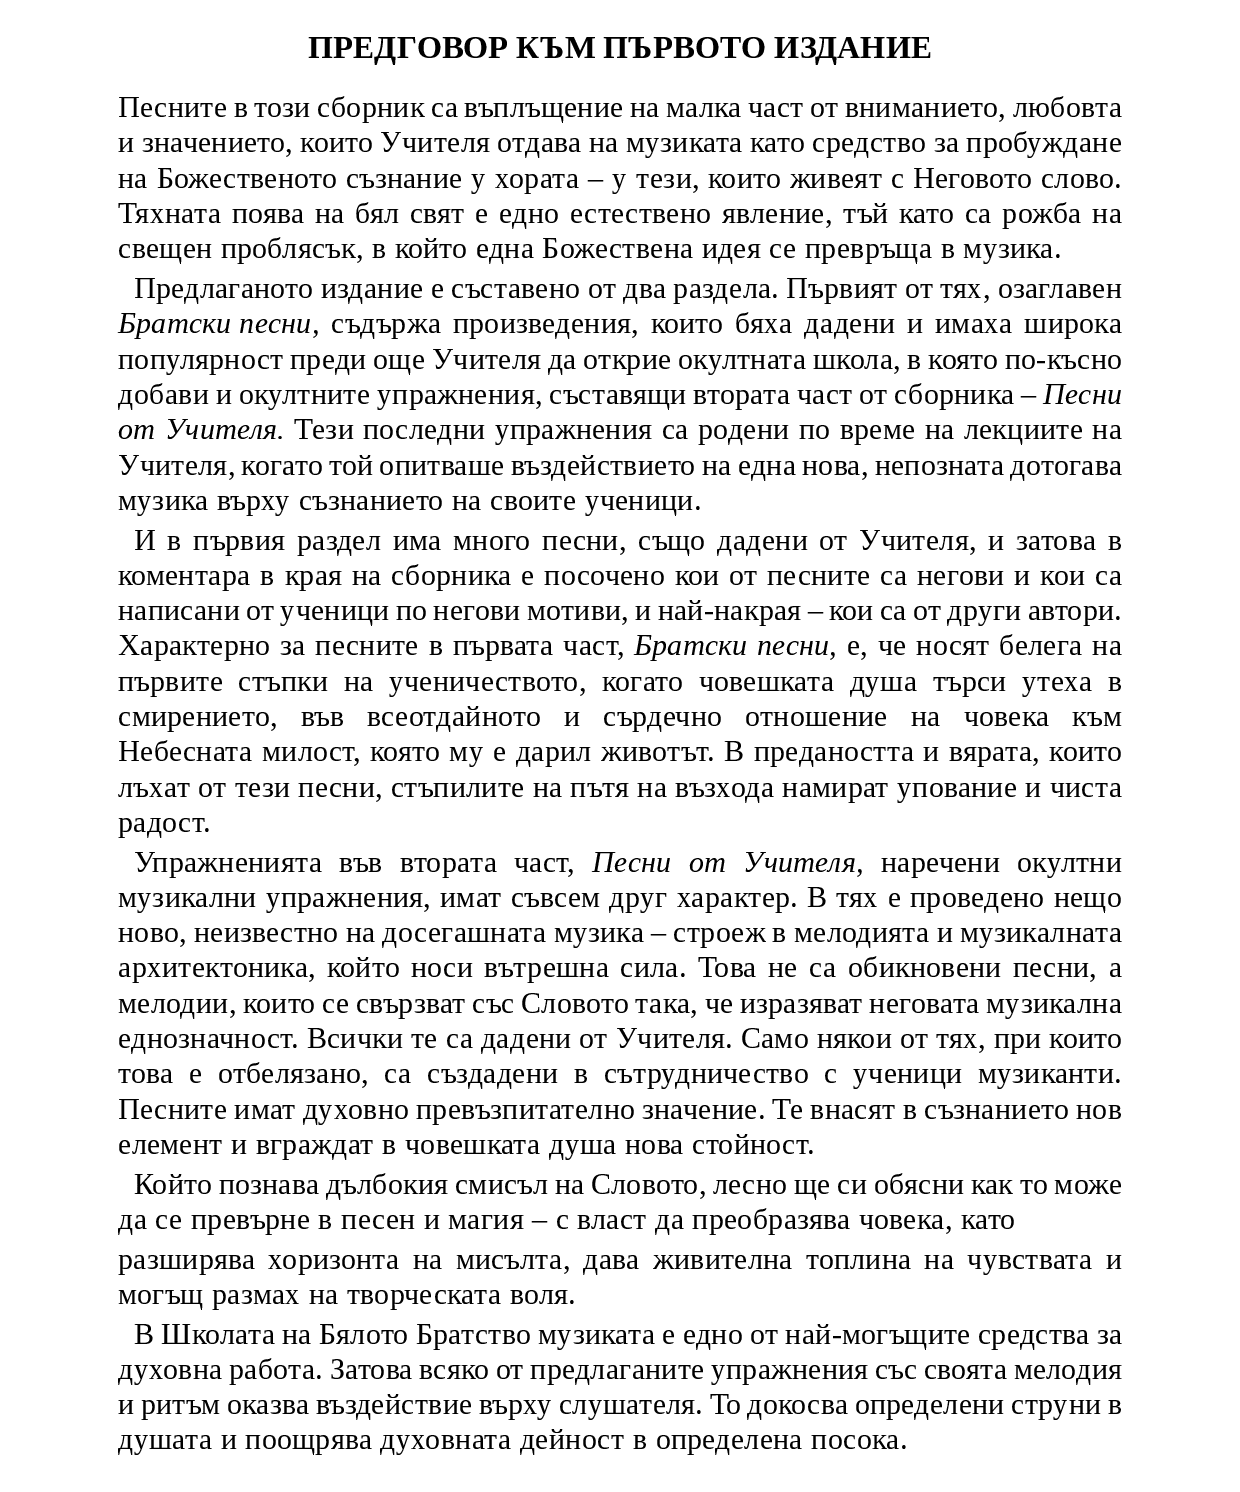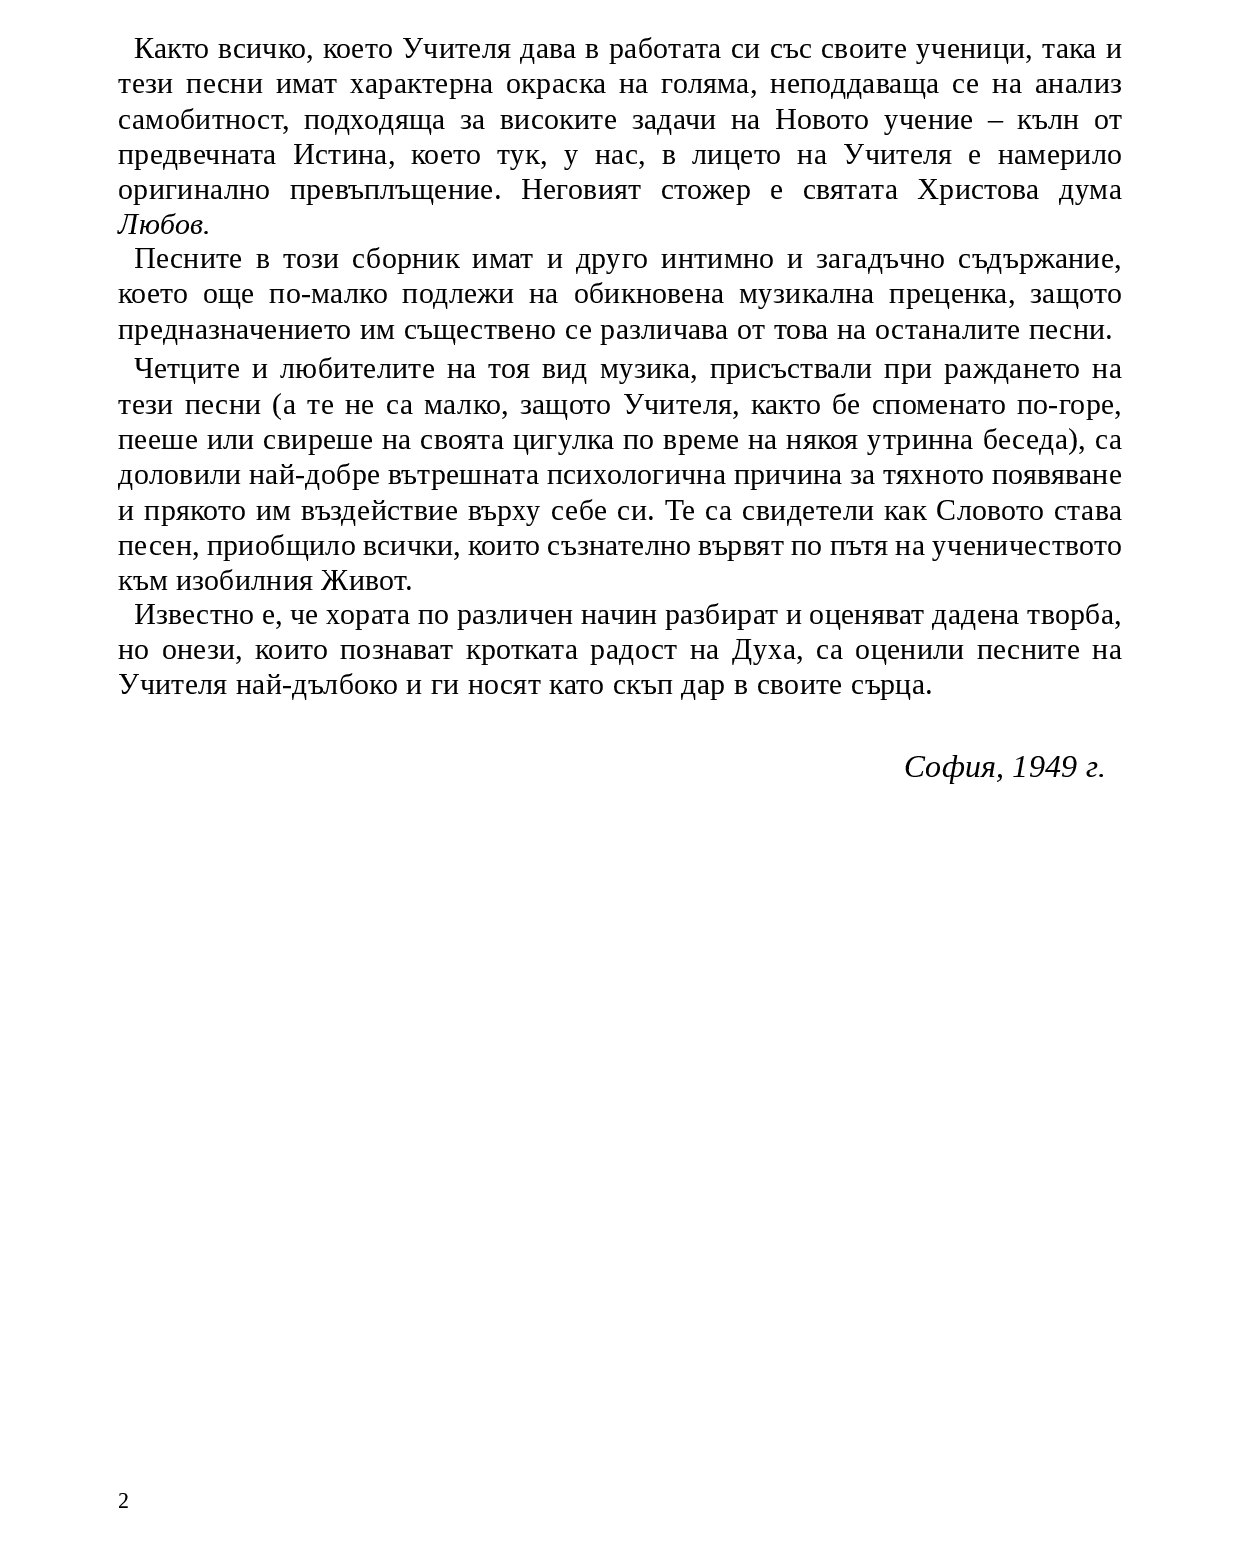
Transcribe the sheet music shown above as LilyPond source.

\version "2.24.3"

% include paper part and global functions
\include "include/globals.ily"

\bookpart {
  \paper {
    print-all-headers = ##f
    print-page-number = ##t
    print-first-page-number = ##f

    % put page numbers on the bottom
    oddHeaderMarkup = \markup ""
    evenHeaderMarkup = \markup ""
    oddFooterMarkup = \markup
    \fill-line {
      ""
      \if \should-print-page-number \fromproperty #'page:page-number-string
    }
    evenFooterMarkup = \markup
    \fill-line {
      \if \should-print-page-number \fromproperty #'page:page-number-string
      ""
    }

    left-margin = 2.0\cm
    right-margin = 2.0\cm
    top-margin = 2.5\cm
    bottom-margin = 2.0\cm
    ragged-bottom = ##t % do not spread the staves to fill the whole vertical space


  }

  \tocItem \markup "Предговор към първото издание"
  \markup \fontsize  #+3.0 { \fill-line \bold {"ПРЕДГОВОР КЪМ ПЪРВОТО ИЗДАНИЕ"} }

  \markup \fontsize #+2.5 {
    \vspace #1.5 \override #'(baseline-skip . 3.4)
    \justify {

      Песните в този сборник са въплъщение на малка част от вниманието, любовта и значението, които Учителя отдава на музиката като средство за пробуждане на Божественото съзнание у хората – у тези, които живеят с Неговото слово. Тяхната поява на
      бял свят е едно естествено явление, тъй като са рожба на свещен проблясък, в който една Божествена идея се превръща в музика.

    }
  }
  \markup \fontsize #+2.5 {
    \vspace #0.9  \override #'(baseline-skip . 3.4)
    \justify {
      \hspace #1.5

      Предлаганото издание е съставено от два раздела. Първият от тях, озаглавен \italic"Братски песни," съдържа произведения,
      които бяха дадени и имаха широка популярност преди още Учителя да открие
      окултната школа, в която по-късно добави и окултните упражнения,
      съставящи втората част от сборника – \italic"Песни" \italic"от" \italic"Учителя." Тези
      последни упражнения са родени по време на лекциите на Учителя,
      когато той опитваше въздействието на една нова, непозната
      дотогава музика върху съзнанието на своите ученици.
    }
  }

  \markup \fontsize #+2.5 {
    \vspace #0.9  \override #'(baseline-skip . 3.4)
    \justify {
      \hspace #1.5
      И в първия раздел има много песни, също дадени от Учителя,
      и затова в коментара в края на сборника е посочено кои от песните
      са негови и кои са написани от ученици по негови мотиви, и най-накрая – кои са от други автори. Характерно за песните в първата
      част, \italic"Братски" \italic"песни," е, че носят белега на първите стъпки на
      ученичеството, когато човешката душа търси утеха в смирението,
      във всеотдайното и сърдечно отношение на човека към Небесната
      милост, която му е дарил животът. В предаността и вярата, които
      лъхат от тези песни, стъпилите на пътя на възхода намират
      упование и чиста радост.
    }
  }
  \markup \fontsize #+2.5 {
    \vspace #0.9  \override #'(baseline-skip . 3.4)
    \justify {
      \hspace #1.5

      Упражненията във втората част, \italic"Песни" \italic"от" \italic"Учителя," наречени
      окултни музикални упражнения, имат съвсем друг характер. В
      тях е проведено нещо ново, неизвестно на досегашната музика
      – строеж в мелодията и музикалната архитектоника, който носи
      вътрешна сила. Това не са обикновени песни, а мелодии, които
      се свързват със Словото така, че изразяват неговата музикална
      еднозначност. Всички те са дадени от Учителя. Само някои от
      тях, при които това е отбелязано, са създадени в сътрудничество
      с ученици музиканти. Песните имат духовно превъзпитателно
      значение. Те внасят в съзнанието нов елемент и вграждат в
      човешката душа нова стойност.
    }
  }
  \markup \fontsize #+2.5 {
    \vspace #0.9  \override #'(baseline-skip . 3.4)
    \justify {
      \hspace #1.5


      Който познава дълбокия смисъл на Словото, лесно ще си обясни
      как то може да се превърне в песен и магия – с власт да преобразява човека, като

    }
  }
  \markup \fontsize #+2.5 {
    \vspace #0.9 \override #'(baseline-skip . 3.4)
    \justify {


      разширява хоризонта на мисълта, дава живителна топлина на чувствата и могъщ размах на творческата воля.

    }
  }


  \markup \fontsize #+2.5 {
    \vspace #0.9  \override #'(baseline-skip . 3.4)
    \justify {
      \hspace #1.5


      В Школата на Бялото Братство музиката е едно от най-могъщите средства за духовна работа.
      Затова всяко от предлаганите упражнения със своята мелодия и ритъм оказва въздействие върху
      слушателя. То докосва определени струни в душата и поощрява
      духовната дейност в определена посока.
    }
  }

  \markup \fontsize #+2.5 {
    \vspace #0.9  \override #'(baseline-skip . 3.4)
    \justify {
      \hspace #1.5
      Както всичко, което Учителя дава в работата си със своите
      ученици, така и тези песни имат характерна окраска на голяма,
      неподдаваща се на анализ самобитност, подходяща за високите
      задачи на Новото учение – кълн от предвечната Истина, което тук,
      у нас, в лицето на Учителя е намерило оригинално превъплъщение.
      Неговият стожер е святата Христова дума \italic"Любов."
    }
  }

  \markup \fontsize #+2.5 {
    \vspace #0.9  \override #'(baseline-skip . 3.4)
    \justify {
      \hspace #1.5

      Песните в този сборник имат и друго интимно и загадъчно
      съдържание, което още по-малко подлежи на обикновена
      музикална преценка, защото предназначението им съществено се
      различава от това на останалите песни.
    }
  }

  \markup \fontsize #+2.5 {
    \vspace #0.9  \override #'(baseline-skip . 3.4)
    \justify {
      \hspace #1.5
      Четците и любителите на тоя вид музика, присъствали при
      раждането на тези песни (а те не са малко, защото Учителя, както
      бе споменато по-горе, пееше или свиреше на своята цигулка
      по време на някоя утринна беседа), са доловили най-добре
      вътрешната психологична причина за тяхното появяване и прякото
      им въздействие върху себе си. Те са свидетели как Словото става
      песен, приобщило всички, които съзнателно вървят по пътя на
      ученичеството към изобилния Живот.
    }
  }

  \markup \fontsize #+2.5 {
    \vspace #0.9  \override #'(baseline-skip . 3.4)
    \justify {
      \hspace #1.5

      Известно е, че хората по различен начин разбират и оценяват
      дадена творба, но онези, които познават кротката радост на Духа,
      са оценили песните на Учителя най-дълбоко и ги носят като скъп
      дар в своите сърца.


    }
  }



  \markup \fontsize #+3 \raise #0 \override #'(baseline-skip . 3.4) {
    \column {
      \line {"  "}
      \line {"  "}

      \fill-line { "" ""  \italic {"София, 1949 г.  "} }
    }
  }



} % bookpart



% Più mosso
% „Weiße Bruderschaft“
